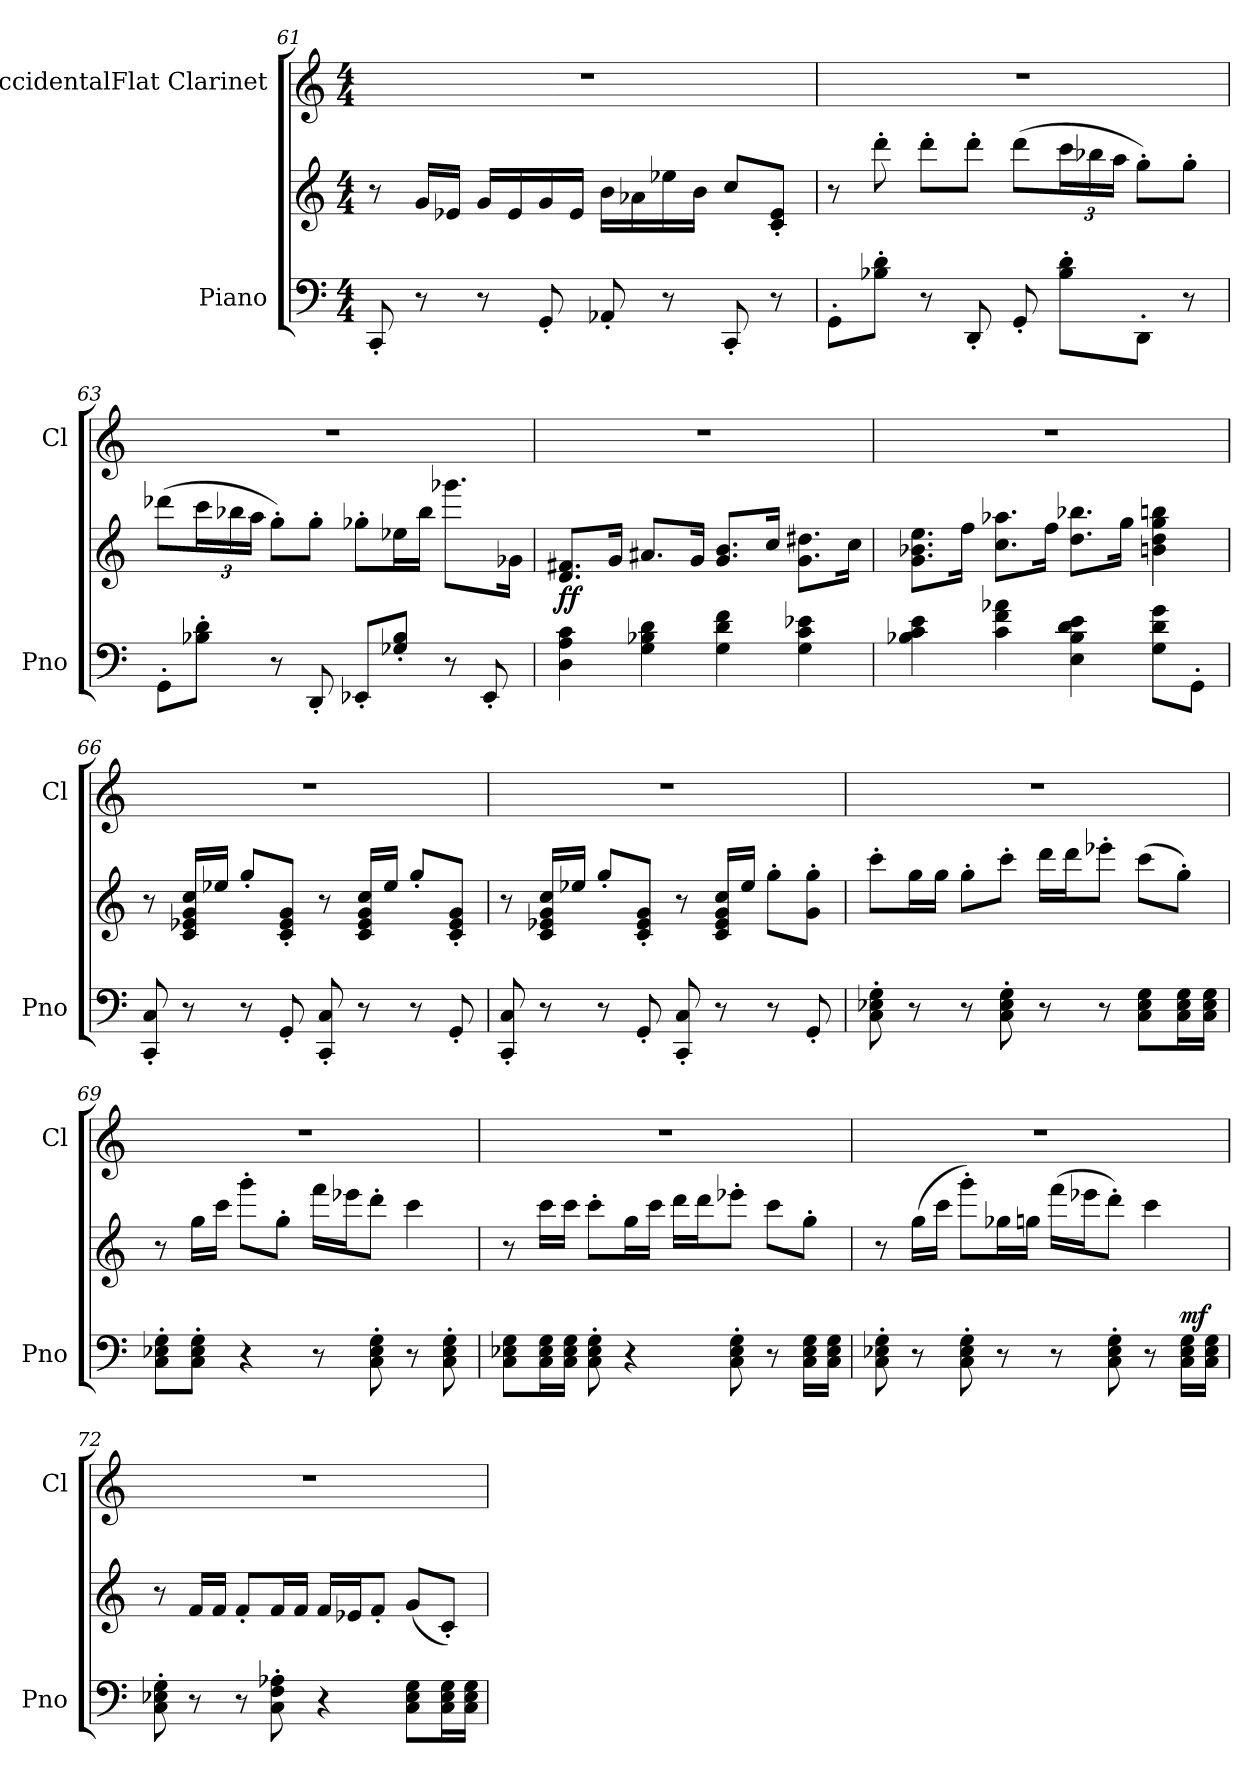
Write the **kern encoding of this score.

**kern	**kern	**dynam	**kern
*part2	*part2	*part2	*part1
*staff3	*staff2	*staff2/3	*staff1
*I"Piano	*	*	*I"BaccidentalFlat Clarinet
*I'Pno	*	*	*I'Cl
*clefF4	*clefG2	*	*clefG2
*	*	*	*ITrd1c2
*k[]	*k[]	*	*k[b-e-]
*M4/4	*M4/4	*	*M4/4
=61	=61	=61	=61
8CC'/	8r	.	1r
8r	16g/LL	.	.
.	16e-X/JJ	.	.
8r	16g/LL	.	.
.	16e-/	.	.
8GG'/	16g/	.	.
.	16e-/JJ	.	.
8AA-X'/	16b\LL	.	.
.	16a-X\	.	.
8r	16ee-X\	.	.
.	16b\JJ	.	.
8CC'/	8cc/L	.	.
8r	8c/' 8e-/'J	.	.
!!LO:LB:g=z
=62	=62	=62	=62
8GG'\L	8r	.	1r
8B-X\' 8d\'J	8ddd'\	.	.
8r	8ddd'\L	.	.
8DD'/	8ddd'\J	.	.
8GG'/	(8ddd\L	.	.
*	*Xbrackettup	*	*
8B-\' 8d\'L	24ccc\L	.	.
.	24bb-X\	.	.
.	24aa\JJ	.	.
8DD'\J	8gg'\L)	.	.
8r	8gg'\J	.	.
=63	=63	=63	=63
8GG'\L	(8ddd-X\L	.	1r
8B-X\' 8d\'J	24ccc\L	.	.
.	24bb-X\	.	.
.	24aa\JJ	.	.
8r	8gg'\L)	.	.
8DD'/	8gg'\J	.	.
8EE-X'/L	8gg-X'\L	.	.
8G-X/' 8B-/'J	16ee-X\L	.	.
.	16bb-\JJ	.	.
8r	8.ggg-X\L	.	.
8EE-'/	.	.	.
.	16g-X\Jk	.	.
=64	=64	=64	=64
*k[]	*k[]	*	*k[b-e-]
!	!	!LO:DY:b	!
4D\ 4A\ 4c\	8.d/ 8.f#X/L	ff	1r
.	16g/Jk	.	.
4G\ 4B-X\ 4d\	8.a#X/L	.	.
.	16g/Jk	.	.
4G\ 4d\ 4f\	8.g/ 8.b/L	.	.
.	16cc/Jk	.	.
4G\ 4c\ 4e-X\	8.g\ 8.dd#X\L	.	.
.	16cc\Jk	.	.
!!LO:LB:g=z
=65	=65	=65	=65
4B-X\ 4c\ 4e\	8.g\ 8.b-X\ 8.ee\L	.	1r
.	16ff\Jk	.	.
4c\ 4f\ 4a-X\	8.cc\ 8.aa-X\L	.	.
.	16ff\Jk	.	.
4E\ 4B-\ 4d\ 4e\	8.dd\ 8.bb-X\L	.	.
.	16gg\Jk	.	.
8G\ 8d\ 8g\L	4bn\ 4dd\ 4gg\ 4bbn\	.	.
8GG'\J	.	.	.
=66	=66	=66	=66
8CC/' 8C/'	8r	.	1r
8r	16c/ 16e-X/ 16g/ 16cc/LL	.	.
.	16ee-X/JJ	.	.
8r	8gg'/L	.	.
8GG'/	8c/' 8e-/' 8g/'J	.	.
8CC/' 8C/'	8r	.	.
8r	16c/ 16e-/ 16g/ 16cc/LL	.	.
.	16ee-/JJ	.	.
8r	8gg'/L	.	.
8GG'/	8c/' 8e-/' 8g/'J	.	.
=67	=67	=67	=67
8CC/' 8C/'	8r	.	1r
8r	16c/ 16e-X/ 16g/ 16cc/LL	.	.
.	16ee-X/JJ	.	.
8r	8gg'/L	.	.
8GG'/	8c/' 8e-/' 8g/'J	.	.
8CC/' 8C/'	8r	.	.
8r	16c/ 16e-/ 16g/ 16cc/LL	.	.
.	16ee-/JJ	.	.
8r	8gg'\L	.	.
8GG'/	8g\' 8gg\'J	.	.
!!LO:PB:g=z
=68	=68	=68	=68
8C\' 8E-X\' 8G\'	8ccc'\L	.	1r
8r	16gg\L	.	.
.	16gg\JJ	.	.
8r	8gg'\L	.	.
8C\' 8E-\' 8G\'	8ccc'\J	.	.
8r	16ddd\LL	.	.
.	16ddd\J	.	.
8r	8eee-X'\J	.	.
8C\ 8E-\ 8G\L	(8ccc\L	.	.
16C\ 16E-\ 16G\L	8gg'\J)	.	.
16C\ 16E-\ 16G\JJ	.	.	.
=69	=69	=69	=69
8C\' 8E-X\' 8G\'L	8r	.	1r
8C\' 8E-\' 8G\'J	16gg\LL	.	.
.	16ccc\JJ	.	.
4r	8ggg'\L	.	.
.	8gg'\J	.	.
8r	16fff\LL	.	.
.	16eee-X\J	.	.
8C\' 8E-\' 8G\'	8ddd'\J	.	.
8r	4ccc\	.	.
8C\' 8E-\' 8G\'	.	.	.
=70	=70	=70	=70
8C\ 8E-X\ 8G\L	8r	.	1r
16C\ 16E-\ 16G\L	16ccc\LL	.	.
16C\ 16E-\ 16G\JJ	16ccc\JJ	.	.
8C\' 8E-\' 8G\'	8ccc'\L	.	.
4r	16gg\L	.	.
.	16ccc\JJ	.	.
.	16ddd\LL	.	.
.	16ddd\J	.	.
8C\' 8E-\' 8G\'	8eee-X'\J	.	.
8r	8ccc\L	.	.
16C\ 16E-\ 16G\LL	8gg'\J	.	.
16C\ 16E-\ 16G\JJ	.	.	.
!!LO:LB:g=z
=71	=71	=71	=71
8C\' 8E-X\' 8G\'	8r	.	1r
8r	(16gg\LL	.	.
.	16ccc\JJ	.	.
8C\' 8E-\' 8G\'	8ggg'\L)	.	.
8r	16gg-X\L	.	.
.	16ggn\JJ	.	.
8r	(16fff\LL	.	.
.	16eee-X\J	.	.
8C\' 8E-\' 8G\'	8ddd'\J)	.	.
8r	4ccc\	.	.
!	!	!LO:DY:a=2	!
16C\ 16E-\ 16G\LL	.	mf	.
16C\ 16E-\ 16G\JJ	.	.	.
=72	=72	=72	=72
8C\' 8E-X\' 8G\'	8r	.	1r
8r	16f/LL	.	.
.	16f/JJ	.	.
8r	8f'/L	.	.
8C\' 8F\' 8A-X\'	16f/L	.	.
.	16f/JJ	.	.
4r	16f/LL	.	.
.	16e-X/J	.	.
.	8f'/J	.	.
8C\ 8E-\ 8G\L	(8g/L	.	.
16C\ 16E-\ 16G\L	8c'/J)	.	.
16C\ 16E-\ 16G\JJ	.	.	.
=	=	=	=
*-	*-	*-	*-
